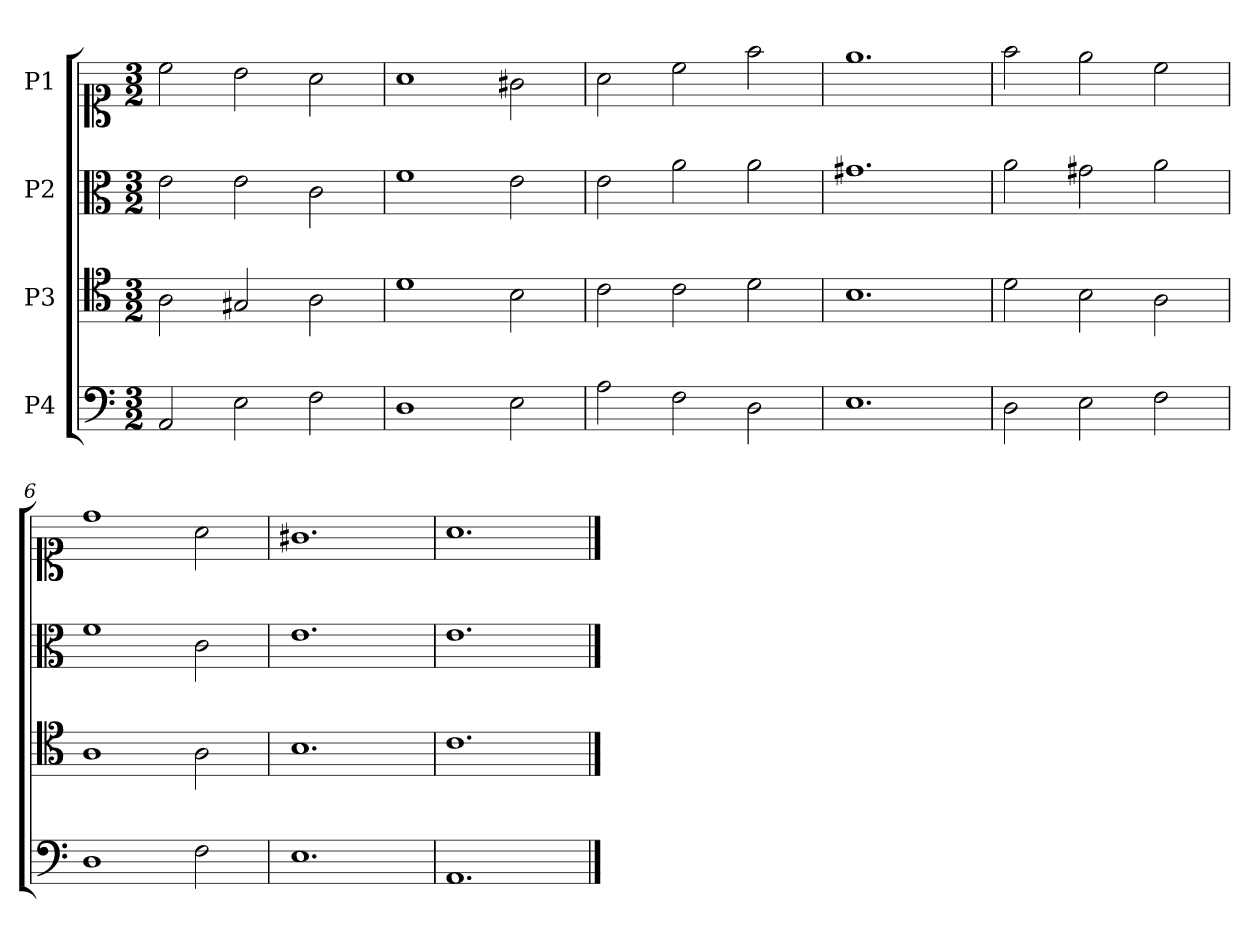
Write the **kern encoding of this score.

**kern	**kern	**kern	**kern
*part4	*part3	*part2	*part1
*staff4	*staff3	*staff2	*staff1
*I"P4	*I"P3	*I"P2	*I"P1
!!LO:PB:g=z
*clefF4	*clefC4	*clefC3	*clefC1
*k[]	*k[]	*k[]	*k[]
*a:	*a:	*a:	*a:
*M3/2	*M3/2	*M3/2	*M3/2
=1	=1	=1	=1
2AAi/	2Ai\	2ei\	2cci\
2Ei\	2G#Xi/	2ei\	2bi\
2Fi\	2Ai\	2ci\	2ai\
=2	=2	=2	=2
1Di	1di	1fi	1ai
2Ei\	2Bi\	2ei\	2g#Xi\
=3	=3	=3	=3
2Ai\	2ci\	2ei\	2ai\
2Fi\	2ci\	2ai\	2cci\
2Di\	2di\	2ai\	2ffi\
=4	=4	=4	=4
1.Ei	1.Bi	1.g#Xi	1.eei
!!LO:LB:g=z
=5	=5	=5	=5
2Di\	2di\	2ai\	2ffi\
2Ei\	2Bi\	2g#Xi\	2eei\
2Fi\	2Ai\	2ai\	2cci\
=6	=6	=6	=6
1Di	1Ai	1fi	1ddi
2Fi\	2Ai\	2ci\	2ai\
=7	=7	=7	=7
1.Ei	1.Bi	1.ei	1.g#Xi
=8	=8	=8	=8
1.AAi	1.ci	1.ei	1.ai
==	==	==	==
*-	*-	*-	*-
